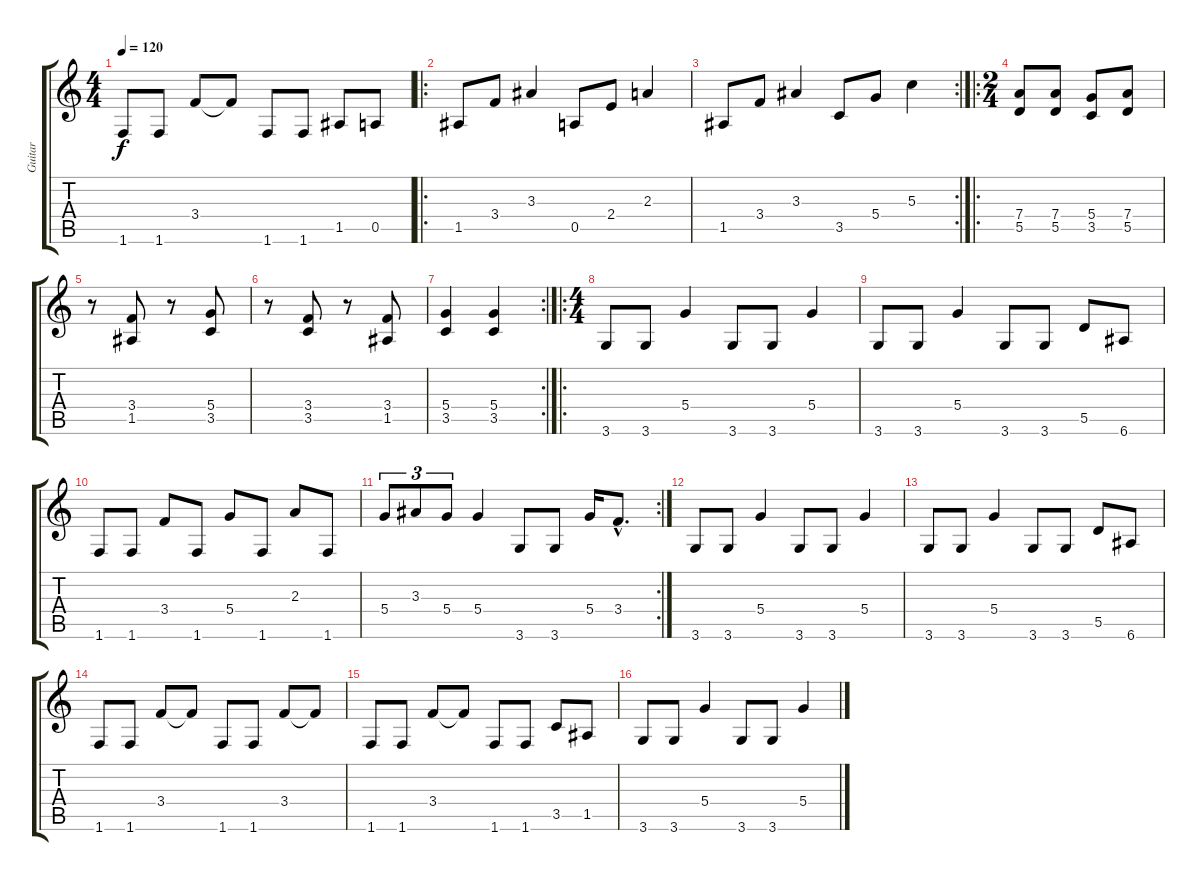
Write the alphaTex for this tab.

\track ("Guitar" "Guitar") {instrument distortionguitar}
\staff {score tabs}
\tuning (E4 B3 G3 D3 A2 E2) {hide}
\ts (4 4)
\tempo 120
\clef g2
\ks c
1.6.8{dy f} 1.6.8 3.4.8 3.4{t}.8 1.6.8 1.6.8 1.5.8 0.5.8 |
\ro
1.5.8 3.4.8 3.3.4 0.5.8 2.4.8 2.3.4 |
\rc 2
1.5.8 3.4.8 3.3.4 3.5.8 5.4.8 5.3.4 |
\ro
\ts (2 4)
(7.4 5.5).8 (7.4 5.5).8 (5.4 3.5).8 (7.4 5.5).8 |
r.8 (3.4 1.5).8 r.8 (5.4 3.5).8 |
r.8 (3.4 3.5).8 r.8 (3.4 1.5).8 |
\rc 2
(5.4 3.5).4 (5.4 3.5).4 |
\ro
\ts (4 4)
3.6.8 3.6.8 5.4.4 3.6.8 3.6.8 5.4.4 |
3.6.8 3.6.8 5.4.4 3.6.8 3.6.8 5.5.8 6.6.8 |
1.6.8 1.6.8 3.4.8 1.6.8 5.4.8 1.6.8 2.3.8 1.6.8 |
\rc 2
5.4.8{tu (3 2)} 3.3.8{tu (3 2)} 5.4.8{tu (3 2)} 5.4.4 3.6.8 3.6.8 5.4.16 3.4{hac}.8{d} |
3.6.8 3.6.8 5.4.4 3.6.8 3.6.8 5.4.4 |
3.6.8 3.6.8 5.4.4 3.6.8 3.6.8 5.5.8 6.6.8 |
1.6.8 1.6.8 3.4.8 3.4{t}.8 1.6.8 1.6.8 3.4.8 3.4{t}.8 |
1.6.8 1.6.8 3.4.8 3.4{t}.8 1.6.8 1.6.8 3.5.8 1.5.8 |
3.6.8 3.6.8 5.4.4 3.6.8 3.6.8 5.4.4
